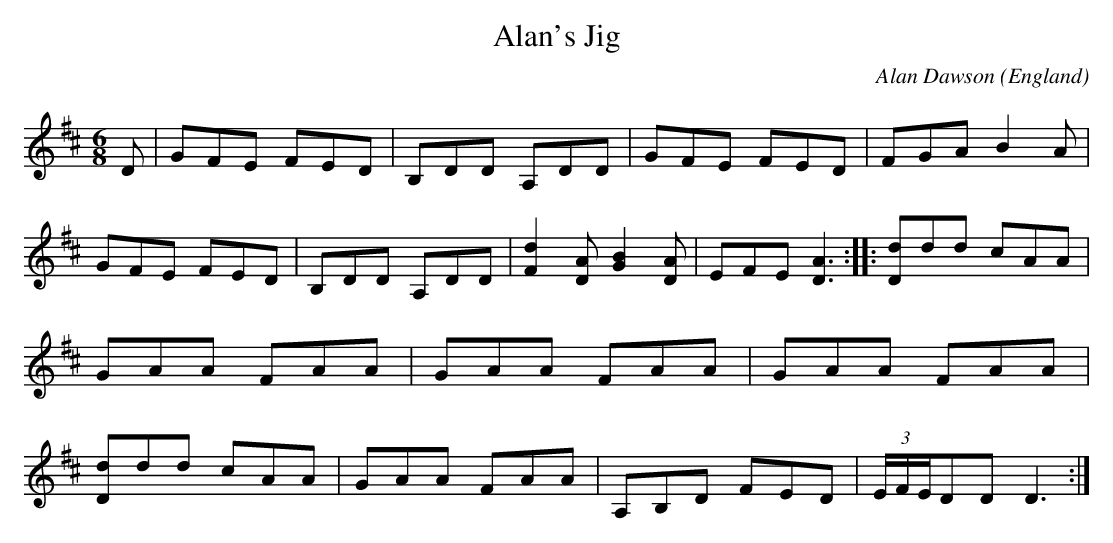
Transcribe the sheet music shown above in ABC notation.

X:1
T:Alan's Jig
C:Alan Dawson
M:6/8
O:England
K:D
D|GFE FED|B,DD A,DD|GFE FED|FGA B2A|  \
GFE FED|B,DD A,DD|                    \
[F2d2][DA] [G2B2][DA]|EFE [D3A3]:|    \
|:[dD]dd cAA|GAA FAA|GAA FAA| GAA FAA|\
[dD]dd cAA|GAA FAA|A,B,D FED|(3E/F/E/DD D3:|
